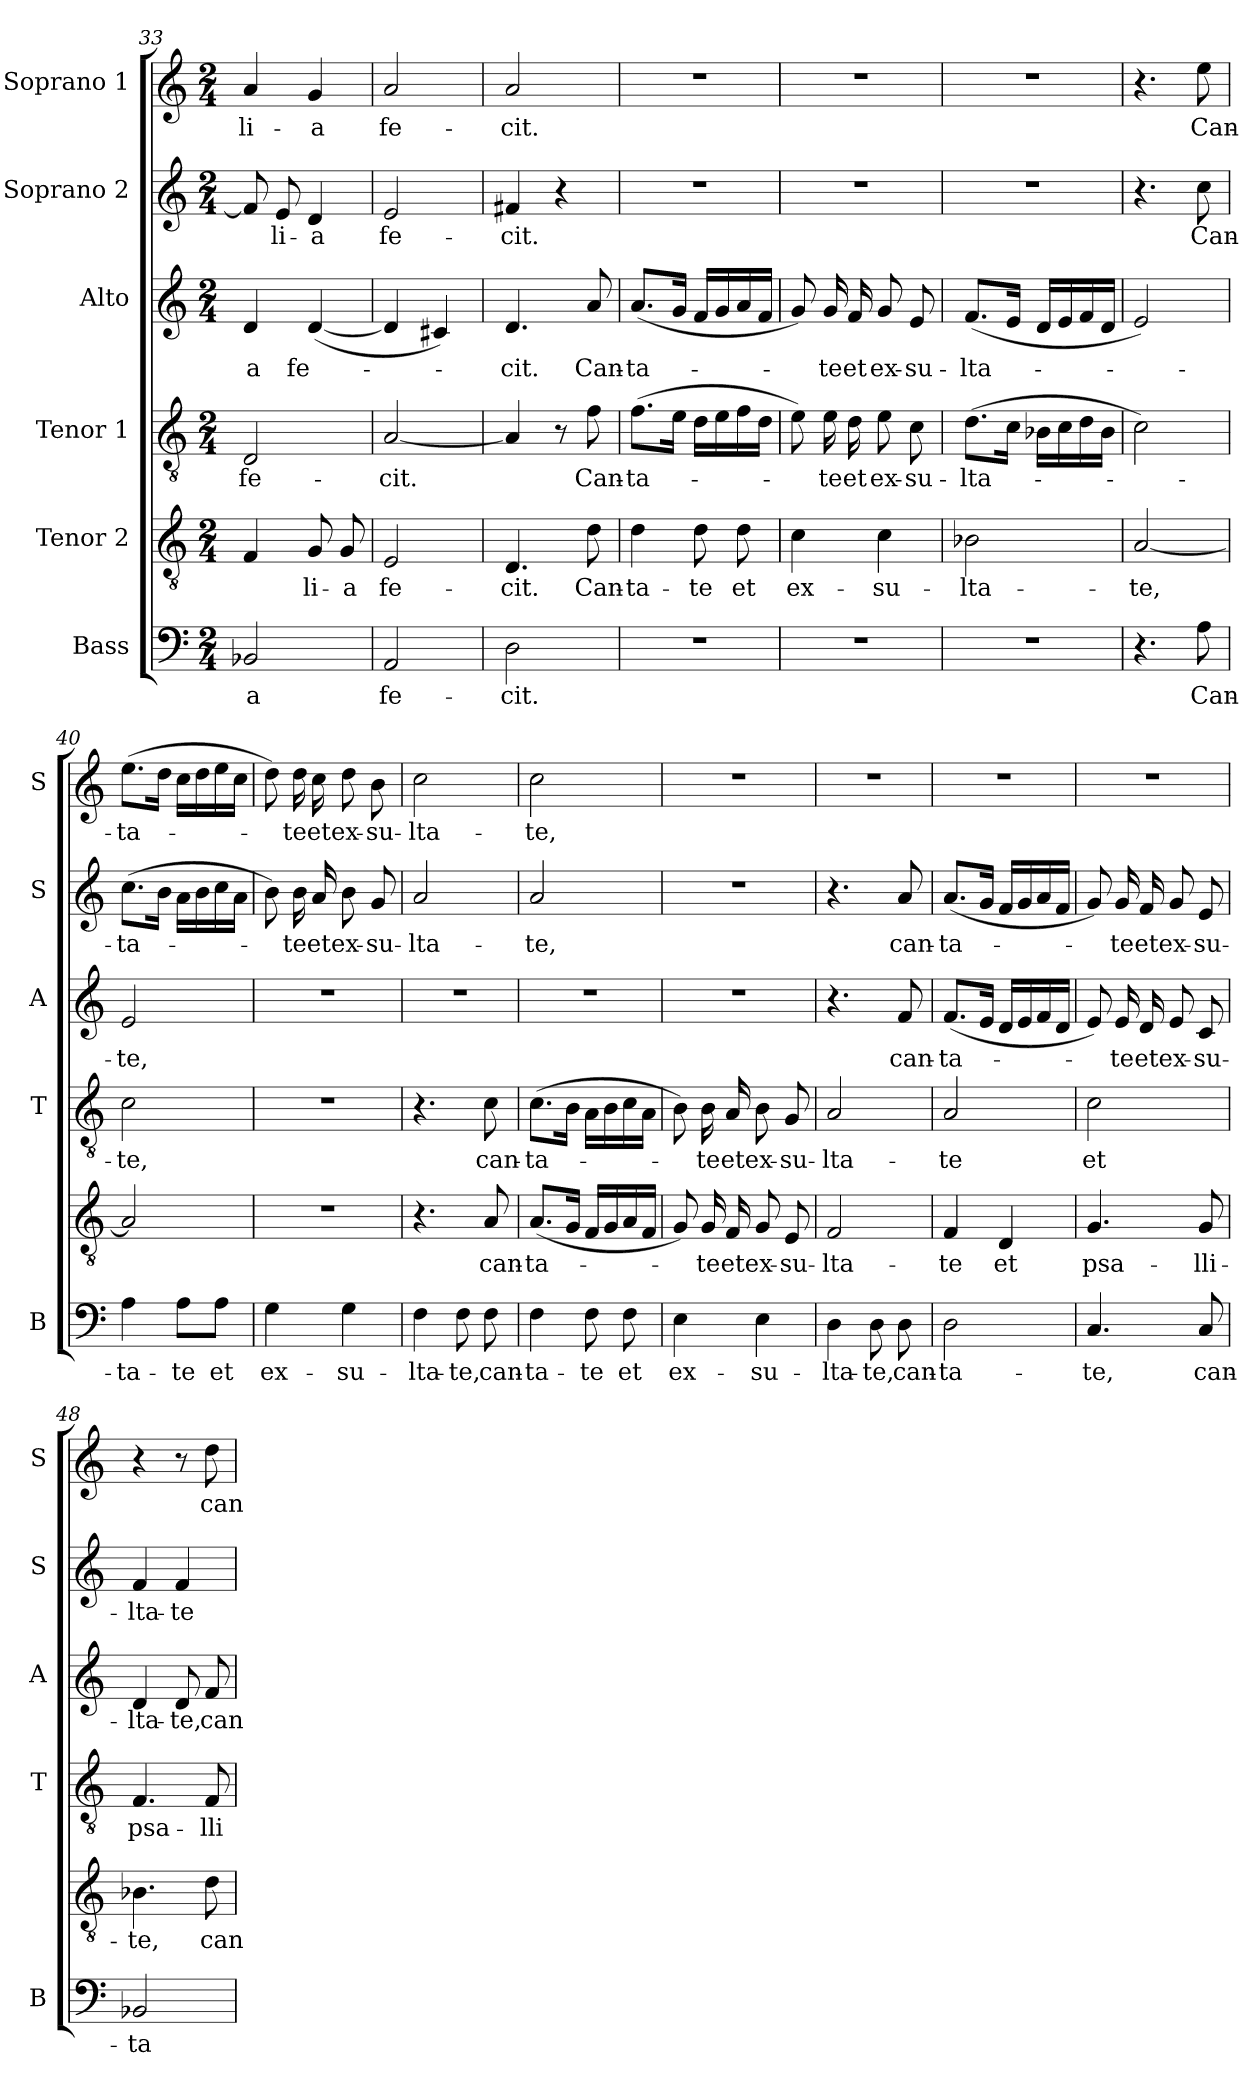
**kern	**text	**kern	**text	**kern	**text	**kern	**text	**kern	**text	**kern	**text
*part6	*part6	*part5	*part5	*part4	*part4	*part3	*part3	*part2	*part2	*part1	*part1
*staff6	*staff6	*staff5	*staff5	*staff4	*staff4	*staff3	*staff3	*staff2	*staff2	*staff1	*staff1
*I"Bass	*	*I"Tenor 2	*	*I"Tenor 1	*	*I"Alto	*	*I"Soprano 2	*	*I"Soprano 1	*
*I'B	*	*	*	*I'T	*	*I'A	*	*I'S	*	*I'S	*
*clefF4	*	*clefGv2	*	*clefGv2	*	*clefG2	*	*clefG2	*	*clefG2	*
*k[]	*	*k[]	*	*k[]	*	*k[]	*	*k[]	*	*k[]	*
*M2/4	*	*M2/4	*	*M2/4	*	*M2/4	*	*M2/4	*	*M2/4	*
=33	=33	=33	=33	=33	=33	=33	=33	=33	=33	=33	=33
!	!LO:LY:b	!	!	!	!LO:LY:b	!	!LO:LY:b	!	!	!	!LO:LY:b
2BB-X/	-a	4F/	.	2D/	fe-	4d/	-a	8f/]	.	4a/	-li-
!	!	!	!	!	!	!	!	!	!LO:LY:b	!	!
.	.	.	.	.	.	.	.	8e/	-li-	.	.
!	!	!	!LO:LY:b	!	!	!	!LO:LY:b	!	!LO:LY:b	!	!LO:LY:b
.	.	8G/	-li-	.	.	(<[4d/	fe-	4d/	-a	4g/	-a
!	!	!	!LO:LY:b	!	!	!	!	!	!	!	!
.	.	8G/	-a	.	.	.	.	.	.	.	.
=34	=34	=34	=34	=34	=34	=34	=34	=34	=34	=34	=34
!	!LO:LY:b	!	!LO:LY:b	!	!LO:LY:b	!	!	!	!LO:LY:b	!	!LO:LY:b
2AA/	fe-	2E/	fe-	[2A/	-cit.	4d/]	.	2e/	fe-	2a/	fe-
.	.	.	.	.	.	4c#X/)	.	.	.	.	.
=35	=35	=35	=35	=35	=35	=35	=35	=35	=35	=35	=35
!	!LO:LY:b	!	!LO:LY:b	!	!	!	!LO:LY:b	!	!LO:LY:b	!	!LO:LY:b
2D\	-cit.	4.D/	-cit.	4A/]	.	4.d/	-cit.	4f#X/	-cit.	2a/	-cit.
.	.	.	.	8r	.	.	.	4r	.	.	.
!	!	!	!LO:LY:b	!	!LO:LY:b	!	!LO:LY:b	!	!	!	!
.	.	8d\	Can-	8f\	Can-	8a/	Can-	.	.	.	.
!!LO:LB:g=z
=36	=36	=36	=36	=36	=36	=36	=36	=36	=36	=36	=36
!	!	!	!LO:LY:b	!	!LO:LY:b	!	!LO:LY:b	!	!	!	!
2r	.	4d\	-ta-	(>8.f\L	-ta-	(<8.a/L	-ta-	2r	.	2r	.
.	.	.	.	16e\Jk	.	16g/Jk	.	.	.	.	.
!	!	!	!LO:LY:b	!	!	!	!	!	!	!	!
.	.	8d\	-te	16d\LL	.	16f/LL	.	.	.	.	.
.	.	.	.	16e\	.	16g/	.	.	.	.	.
!	!	!	!LO:LY:b	!	!	!	!	!	!	!	!
.	.	8d\	et	16f\	.	16a/	.	.	.	.	.
.	.	.	.	16d\JJ	.	16f/JJ	.	.	.	.	.
=37	=37	=37	=37	=37	=37	=37	=37	=37	=37	=37	=37
!	!	!	!LO:LY:b	!	!	!	!	!	!	!	!
2r	.	4c\	ex-	8e\)	.	8g/)	.	2r	.	2r	.
!	!	!	!	!	!LO:LY:b	!	!LO:LY:b	!	!	!	!
.	.	.	.	16e\	-te	16g/	-te	.	.	.	.
!	!	!	!	!	!LO:LY:b	!	!LO:LY:b	!	!	!	!
.	.	.	.	16d\	et	16f/	et	.	.	.	.
!	!	!	!LO:LY:b	!	!LO:LY:b	!	!LO:LY:b	!	!	!	!
.	.	4c\	-su-	8e\	ex-	8g/	ex-	.	.	.	.
!	!	!	!	!	!LO:LY:b	!	!LO:LY:b	!	!	!	!
.	.	.	.	8c\	-su-	8e/	-su-	.	.	.	.
=38	=38	=38	=38	=38	=38	=38	=38	=38	=38	=38	=38
!	!	!	!LO:LY:b	!	!LO:LY:b	!	!LO:LY:b	!	!	!	!
2r	.	2B-X\	-lta-	(>8.d\L	-lta-	(<8.f/L	-lta-	2r	.	2r	.
.	.	.	.	16c\Jk	.	16e/Jk	.	.	.	.	.
.	.	.	.	16B-X\LL	.	16d/LL	.	.	.	.	.
.	.	.	.	16c\	.	16e/	.	.	.	.	.
.	.	.	.	16d\	.	16f/	.	.	.	.	.
.	.	.	.	16B-\JJ	.	16d/JJ	.	.	.	.	.
=39	=39	=39	=39	=39	=39	=39	=39	=39	=39	=39	=39
!	!	!	!LO:LY:b	!	!	!	!	!	!	!	!
4.r	.	[2A/	-te,	2c\)	.	2e/)	.	4.r	.	4.r	.
!	!LO:LY:b	!	!	!	!	!	!	!	!LO:LY:b	!	!LO:LY:b
8A\	Can-	.	.	.	.	.	.	8cc\	Can-	8ee\	Can-
=40	=40	=40	=40	=40	=40	=40	=40	=40	=40	=40	=40
!	!LO:LY:b	!	!	!	!LO:LY:b	!	!LO:LY:b	!	!LO:LY:b	!	!LO:LY:b
4A\	-ta-	2A/]	.	2c\	-te,	2e/	-te,	(>8.cc\L	-ta-	(>8.ee\L	-ta-
.	.	.	.	.	.	.	.	16b\Jk	.	16dd\Jk	.
!	!LO:LY:b	!	!	!	!	!	!	!	!	!	!
8A\L	-te	.	.	.	.	.	.	16a\LL	.	16cc\LL	.
.	.	.	.	.	.	.	.	16b\	.	16dd\	.
!	!LO:LY:b	!	!	!	!	!	!	!	!	!	!
8A\J	et	.	.	.	.	.	.	16cc\	.	16ee\	.
.	.	.	.	.	.	.	.	16a\JJ	.	16cc\JJ	.
!!LO:PB:g=z
=41	=41	=41	=41	=41	=41	=41	=41	=41	=41	=41	=41
!	!LO:LY:b	!	!	!	!	!	!	!	!	!	!
4G\	ex-	2r	.	2r	.	2r	.	8b\)	.	8dd\)	.
!	!	!	!	!	!	!	!	!	!LO:LY:b	!	!LO:LY:b
.	.	.	.	.	.	.	.	16b\	-te	16dd\	-te
!	!	!	!	!	!	!	!	!	!LO:LY:b	!	!LO:LY:b
.	.	.	.	.	.	.	.	16a/	et	16cc\	et
!	!LO:LY:b	!	!	!	!	!	!	!	!LO:LY:b	!	!LO:LY:b
4G\	-su-	.	.	.	.	.	.	8b\	ex-	8dd\	ex-
!	!	!	!	!	!	!	!	!	!LO:LY:b	!	!LO:LY:b
.	.	.	.	.	.	.	.	8g/	-su-	8b\	-su-
=42	=42	=42	=42	=42	=42	=42	=42	=42	=42	=42	=42
!	!LO:LY:b	!	!	!	!	!	!	!	!LO:LY:b	!	!LO:LY:b
4F\	-lta-	4.r	.	4.r	.	2r	.	2a/	-lta-	2cc\	-lta-
!	!LO:LY:b	!	!	!	!	!	!	!	!	!	!
8F\	-te,	.	.	.	.	.	.	.	.	.	.
!	!LO:LY:b	!	!LO:LY:b	!	!LO:LY:b	!	!	!	!	!	!
8F\	can-	8A/	can-	8c\	can-	.	.	.	.	.	.
=43	=43	=43	=43	=43	=43	=43	=43	=43	=43	=43	=43
!	!LO:LY:b	!	!LO:LY:b	!	!LO:LY:b	!	!	!	!LO:LY:b	!	!LO:LY:b
4F\	-ta-	(<8.A/L	-ta-	(>8.c\L	-ta-	2r	.	2a/	-te,	2cc\	-te,
.	.	16G/Jk	.	16B\Jk	.	.	.	.	.	.	.
!	!LO:LY:b	!	!	!	!	!	!	!	!	!	!
8F\	-te	16F/LL	.	16A\LL	.	.	.	.	.	.	.
.	.	16G/	.	16B\	.	.	.	.	.	.	.
!	!LO:LY:b	!	!	!	!	!	!	!	!	!	!
8F\	et	16A/	.	16c\	.	.	.	.	.	.	.
.	.	16F/JJ	.	16A\JJ	.	.	.	.	.	.	.
=44	=44	=44	=44	=44	=44	=44	=44	=44	=44	=44	=44
!	!LO:LY:b	!	!	!	!	!	!	!	!	!	!
4E\	ex-	8G/)	.	8B\)	.	2r	.	2r	.	2r	.
!	!	!	!LO:LY:b	!	!LO:LY:b	!	!	!	!	!	!
.	.	16G/	-te	16B\	te	.	.	.	.	.	.
!	!	!	!LO:LY:b	!	!LO:LY:b	!	!	!	!	!	!
.	.	16F/	et	16A/	et	.	.	.	.	.	.
!	!LO:LY:b	!	!LO:LY:b	!	!LO:LY:b	!	!	!	!	!	!
4E\	-su-	8G/	ex-	8B\	ex-	.	.	.	.	.	.
!	!	!	!LO:LY:b	!	!LO:LY:b	!	!	!	!	!	!
.	.	8E/	-su-	8G/	-su-	.	.	.	.	.	.
=45	=45	=45	=45	=45	=45	=45	=45	=45	=45	=45	=45
!	!LO:LY:b	!	!LO:LY:b	!	!LO:LY:b	!	!	!	!	!	!
4D\	-lta-	2F/	-lta-	2A/	-lta-	4.r	.	4.r	.	2r	.
!	!LO:LY:b	!	!	!	!	!	!	!	!	!	!
8D\	-te,	.	.	.	.	.	.	.	.	.	.
!	!LO:LY:b	!	!	!	!	!	!LO:LY:b	!	!LO:LY:b	!	!
8D\	can-	.	.	.	.	8f/	can-	8a/	can-	.	.
!!LO:LB:g=z
=46	=46	=46	=46	=46	=46	=46	=46	=46	=46	=46	=46
!	!LO:LY:b	!	!LO:LY:b	!	!LO:LY:b	!	!LO:LY:b	!	!LO:LY:b	!	!
2D\	-ta-	4F/	-te	2A/	-te	(<8.f/L	-ta-	(<8.a/L	-ta-	2r	.
.	.	.	.	.	.	16e/Jk	.	16g/Jk	.	.	.
!	!	!	!LO:LY:b	!	!	!	!	!	!	!	!
.	.	4D/	et	.	.	16d/LL	.	16f/LL	.	.	.
.	.	.	.	.	.	16e/	.	16g/	.	.	.
.	.	.	.	.	.	16f/	.	16a/	.	.	.
.	.	.	.	.	.	16d/JJ	.	16f/JJ	.	.	.
=47	=47	=47	=47	=47	=47	=47	=47	=47	=47	=47	=47
!	!LO:LY:b	!	!LO:LY:b	!	!LO:LY:b	!	!	!	!	!	!
4.C/	-te,	4.G/	psa-	2c\	et	8e/)	.	8g/)	.	2r	.
!	!	!	!	!	!	!	!LO:LY:b	!	!LO:LY:b	!	!
.	.	.	.	.	.	16e/	te	16g/	-te	.	.
!	!	!	!	!	!	!	!LO:LY:b	!	!LO:LY:b	!	!
.	.	.	.	.	.	16d/	et	16f/	et	.	.
!	!	!	!	!	!	!	!LO:LY:b	!	!LO:LY:b	!	!
.	.	.	.	.	.	8e/	ex-	8g/	ex-	.	.
!	!LO:LY:b	!	!LO:LY:b	!	!	!	!LO:LY:b	!	!LO:LY:b	!	!
8C/	can-	8G/	-lli-	.	.	8c/	-su-	8e/	-su-	.	.
=48	=48	=48	=48	=48	=48	=48	=48	=48	=48	=48	=48
!	!LO:LY:b	!	!LO:LY:b	!	!LO:LY:b	!	!LO:LY:b	!	!LO:LY:b	!	!
2BB-X/	-ta-	4.B-X\	-te,	4.F/	psa-	4d/	-lta-	4f/	-lta-	4r	.
!	!	!	!	!	!	!	!LO:LY:b	!	!LO:LY:b	!	!
.	.	.	.	.	.	8d/	-te,	4f/	-te	8r	.
!	!	!	!LO:LY:b	!	!LO:LY:b	!	!LO:LY:b	!	!	!	!LO:LY:b
.	.	8d\	can-	8F/	-lli-	8f/	can-	.	.	8dd\	can-
=	=	=	=	=	=	=	=	=	=	=	=
*-	*-	*-	*-	*-	*-	*-	*-	*-	*-	*-	*-
